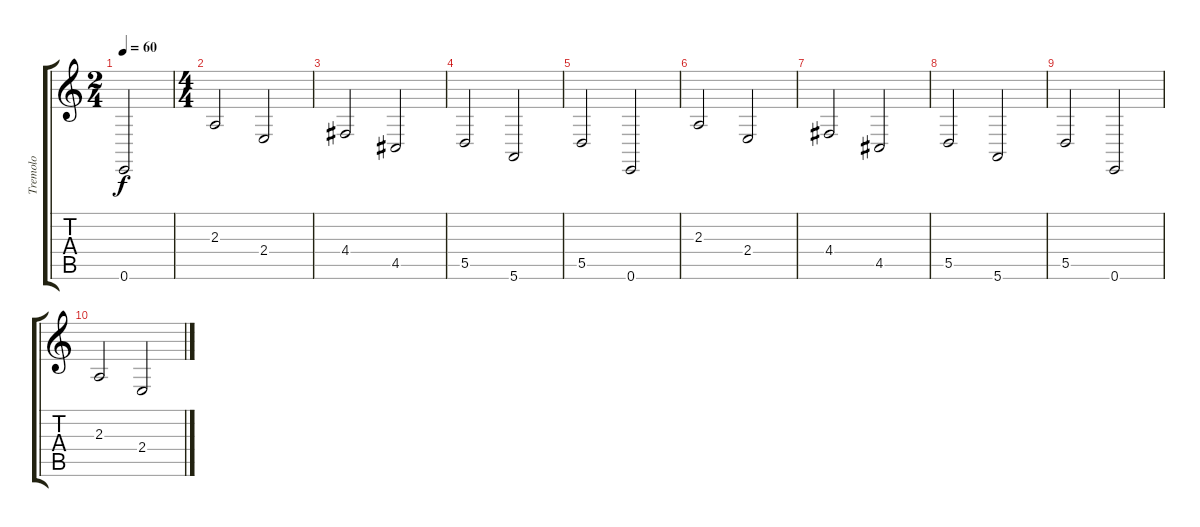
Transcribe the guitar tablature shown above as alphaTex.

\track ("Tremolo" "Tremolo") {instrument tremolostrings}
\staff {score tabs}
\tuning (E4 B3 G3 D3 A2 E2) {hide}
\ts (2 4)
\tempo 60
\clef g2
\ks c
0.6.2{dy f} |
\ts (4 4)
2.3.2 2.4.2 |
4.4.2 4.5.2 |
5.5.2 5.6.2 |
5.5.2 0.6.2 |
2.3.2 2.4.2 |
4.4.2 4.5.2 |
5.5.2 5.6.2 |
5.5.2 0.6.2 |
2.3.2 2.4.2
